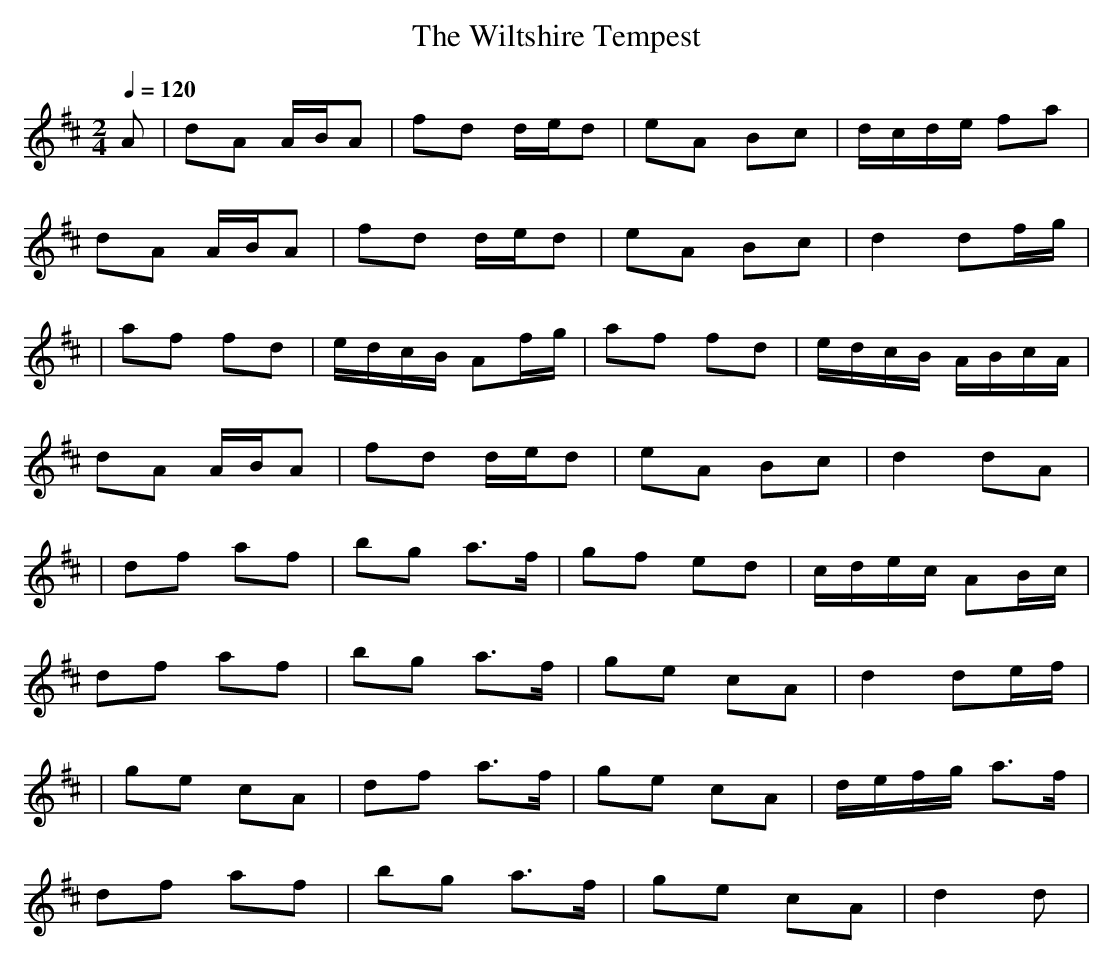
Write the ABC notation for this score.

X:1
T:Wiltshire Tempest, The
M:2/4
L:1/16
Q:1/4=120
K:D
A2|d2A2 ABA2|f2d2 ded2|e2A2 B2c2|dcde f2a2|
d2A2 ABA2|f2d2 ded2|e2A2 B2c2|d4 d2fg|
|a2f2 f2d2|edcB A2fg|a2f2 f2d2|edcB ABcA|
d2A2 ABA2|f2d2 ded2|e2A2 B2c2|d4 d2A2|
|d2f2 a2f2|b2g2 a3f|g2f2 e2d2|cdec A2Bc|
d2f2 a2f2|b2g2 a3f|g2e2 c2A2|d4 d2ef|
|g2e2 c2A2|d2f2 a3f|g2e2 c2A2|defg a3f|
d2f2 a2f2|b2g2 a3f|g2e2 c2A2|d4 d2|
